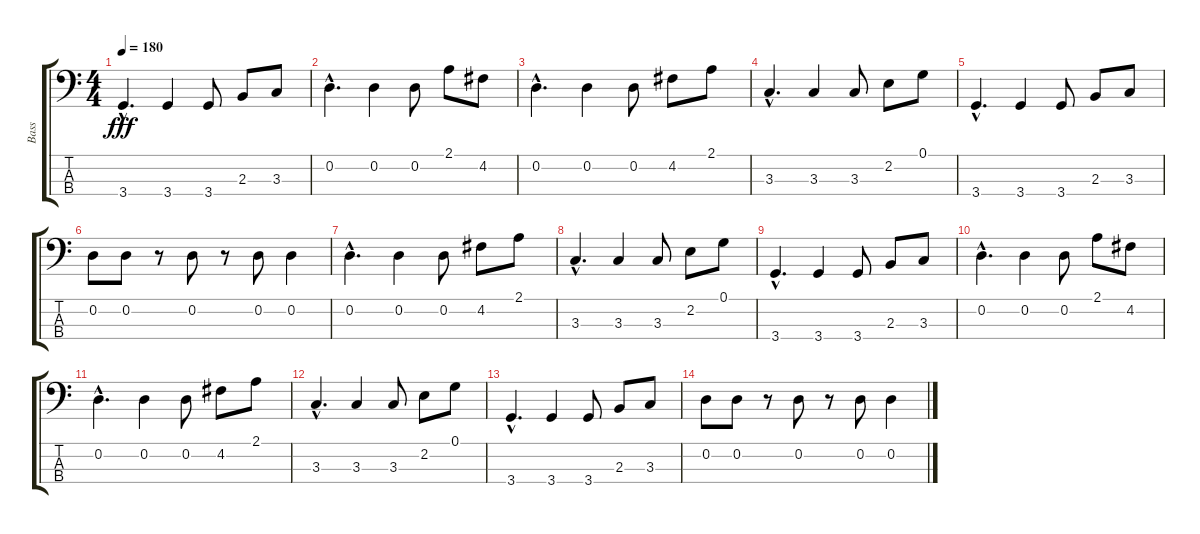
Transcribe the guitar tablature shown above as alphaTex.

\track ("Bass" "Bass") {instrument electricbassfinger}
\staff {score tabs}
\tuning (G2 D2 A1 E1) {hide}
\ts (4 4)
\tempo 180
\clef f4
\ks c
3.4{hac}.4{d dy fff} 3.4.4 3.4.8 2.3.8 3.3.8 |
0.2{hac}.4{d} 0.2.4 0.2.8 2.1.8 4.2.8 |
0.2{hac}.4{d} 0.2.4 0.2.8 4.2.8 2.1.8 |
3.3{hac}.4{d} 3.3.4 3.3.8 2.2.8 0.1.8 |
3.4{hac}.4{d} 3.4.4 3.4.8 2.3.8 3.3.8 |
0.2.8 0.2.8 r.8 0.2.8 r.8 0.2.8 0.2.4 |
0.2{hac}.4{d} 0.2.4 0.2.8 4.2.8 2.1.8 |
3.3{hac}.4{d} 3.3.4 3.3.8 2.2.8 0.1.8 |
3.4{hac}.4{d} 3.4.4 3.4.8 2.3.8 3.3.8 |
0.2{hac}.4{d} 0.2.4 0.2.8 2.1.8 4.2.8 |
0.2{hac}.4{d} 0.2.4 0.2.8 4.2.8 2.1.8 |
3.3{hac}.4{d} 3.3.4 3.3.8 2.2.8 0.1.8 |
3.4{hac}.4{d} 3.4.4 3.4.8 2.3.8 3.3.8 |
0.2.8 0.2.8 r.8 0.2.8 r.8 0.2.8 0.2.4
